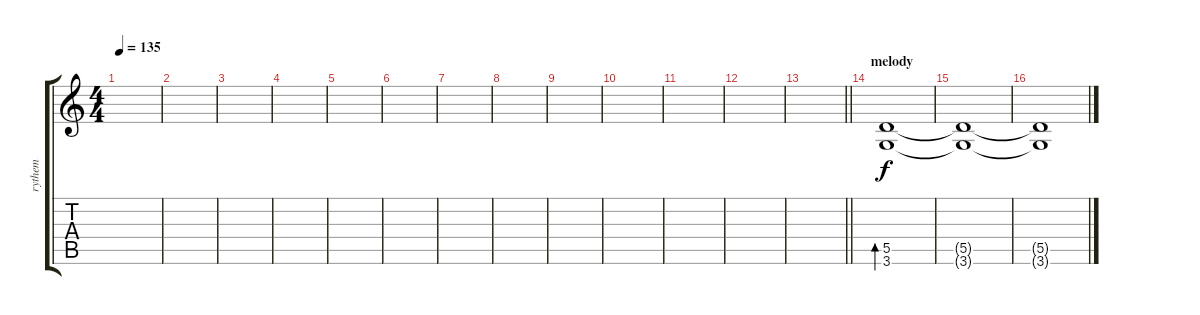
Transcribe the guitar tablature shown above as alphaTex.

\track ("rythem" "rythem") {instrument distortionguitar}
\staff {score tabs}
\tuning (E4 B3 G3 D3 A2 E2) {hide}
\ts (4 4)
\tempo 135
\clef g2
\ks c
|
|
|
|
|
|
|
|
|
|
|
|
\barLineRight lightlight
|
\section ("" "melody")
(5.5 3.6).1{bd 60} |
(5.5{t} 3.6{t}).1 |
(5.5{t} 3.6{t}).1
